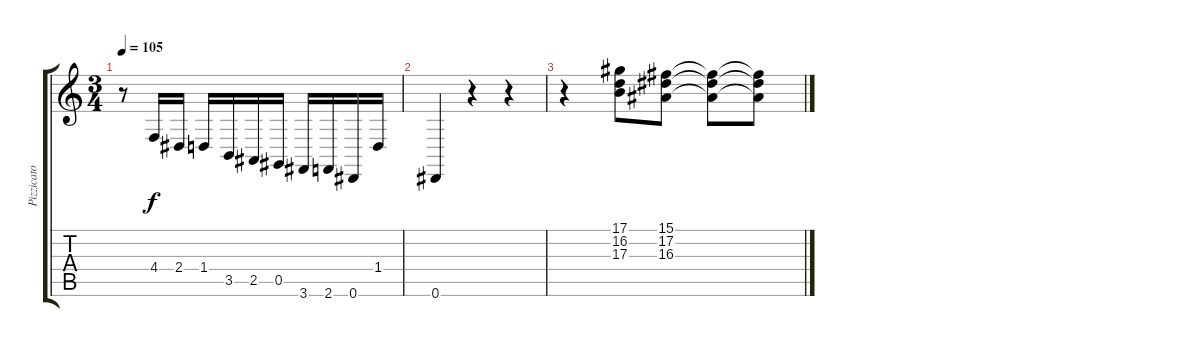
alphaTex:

\track ("Pizzicato Strings" "Pizzicato ") {instrument pizzicatostrings}
\staff {score tabs}
\tuning (Eb4 Bb3 Gb3 Db3 Ab2 Eb2) {hide}
\ts (3 4)
\tempo 105
\clef g2
\ks c
r.8{dy f} 4.4.16 2.4.16 1.4.16 3.5.16 2.5.16 0.5.16 3.6.16 2.6.16 0.6.16 1.4.16 |
0.6.4 r.4 r.4 |
r.4 (17.1 16.2 17.3).8 (15.1 17.2 16.3).8 (15.1{t} 17.2{t} 16.3{t}).8 (15.1{t} 17.2{t} 16.3{t}).8
